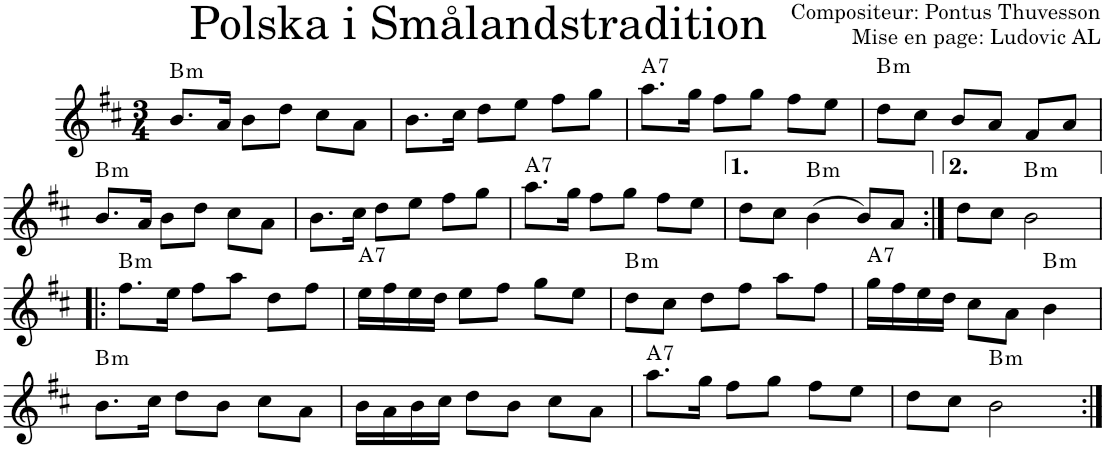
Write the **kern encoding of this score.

**kern	**harte
*part1	*part1
*staff1	*
*I"Violon	*
*I'Vln.	*
*clefG2	*
*k[f#c#]	*
*M3/4	*
=1	=1
!	!LO:H:kt=m
8.b/L	B:min
16a/Jk	.
8b\L	.
8dd\J	.
8cc#\L	.
8a\J	.
=2	=2
8.b\L	.
16cc#\Jk	.
8dd\L	.
8ee\J	.
8ff#\L	.
8gg\J	.
=3	=3
!	!LO:H:kt=7
8.aa\L	A:7
16gg\Jk	.
8ff#\L	.
8gg\J	.
8ff#\L	.
8ee\J	.
=4	=4
!	!LO:H:kt=m
8dd\L	B:min
8cc#\J	.
8b/L	.
8a/J	.
8f#/L	.
8a/J	.
!!LO:LB:g=z
=5	=5
!	!LO:H:kt=m
8.b/L	B:min
16a/Jk	.
8b\L	.
8dd\J	.
8cc#\L	.
8a\J	.
=6	=6
8.b\L	.
16cc#\Jk	.
8dd\L	.
8ee\J	.
8ff#\L	.
8gg\J	.
=7	=7
!	!LO:H:kt=7
8.aa\L	A:7
16gg\Jk	.
8ff#\L	.
8gg\J	.
8ff#\L	.
8ee\J	.
=8	=8
8dd\L	.
8cc#\J	.
!	!LO:H:kt=m
(4b\	B:min
8b/L)	.
8a/J	.
=9:|!	=9:|!
8dd\L	.
8cc#\J	.
!	!LO:H:kt=m
2b\	B:min
!!LO:LB:g=z
=10!|:	=10!|:
!	!LO:H:kt=m
8.ff#\L	B:min
16ee\Jk	.
8ff#\L	.
8aa\J	.
8dd\L	.
8ff#\J	.
=11	=11
!	!LO:H:kt=7
16ee\LL	A:7
16ff#\	.
16ee\	.
16dd\JJ	.
8ee\L	.
8ff#\J	.
8gg\L	.
8ee\J	.
=12	=12
!	!LO:H:kt=m
8dd\L	B:min
8cc#\J	.
8dd\L	.
8ff#\J	.
8aa\L	.
8ff#\J	.
=13	=13
!	!LO:H:kt=7
16gg\LL	A:7
16ff#\	.
16ee\	.
16dd\JJ	.
8cc#\L	.
8a\J	.
!	!LO:H:kt=m
4b\	B:min
!!LO:LB:g=z
=14	=14
!	!LO:H:kt=m
8.b\L	B:min
16cc#\Jk	.
8dd\L	.
8b\J	.
8cc#\L	.
8a\J	.
=15	=15
16b\LL	.
16a\	.
16b\	.
16cc#\JJ	.
8dd\L	.
8b\J	.
8cc#\L	.
8a\J	.
=16	=16
!	!LO:H:kt=7
8.aa\L	A:7
16gg\Jk	.
8ff#\L	.
8gg\J	.
8ff#\L	.
8ee\J	.
=17	=17
8dd\L	.
8cc#\J	.
!	!LO:H:kt=m
2b\	B:min
=:|!	=:|!
*-	*-
